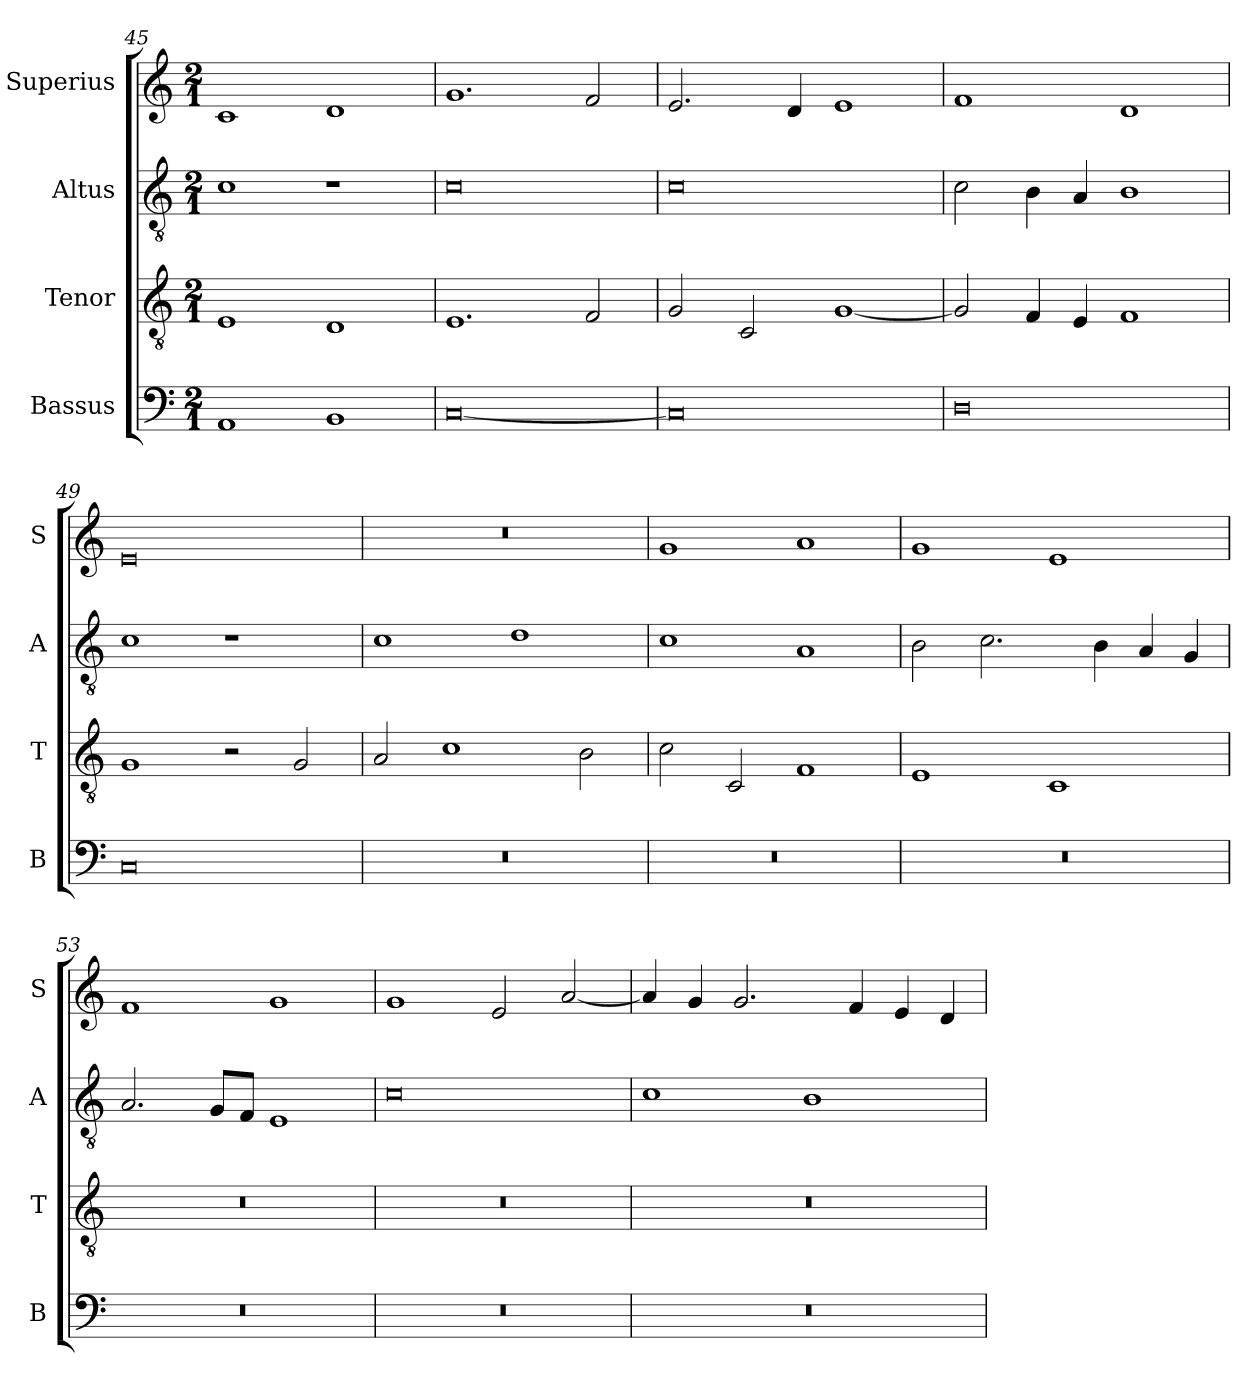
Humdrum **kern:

**kern	**kern	**kern	**kern
*part4	*part3	*part2	*part1
*staff4	*staff3	*staff2	*staff1
*I"Bassus	*I"Tenor	*I"Altus	*I"Superius
*I'B	*I'T	*I'A	*I'S
*clefF4	*clefGv2	*clefGv2	*clefG2
*k[]	*k[]	*k[]	*k[]
*M2/1	*M2/1	*M2/1	*M2/1
=45	=45	=45	=45
1AA	1E	1c	1c
1BB	1D	1r	1d
=46	=46	=46	=46
[0C	1.E	0c	1.g
.	2F/	.	2f/
=47	=47	=47	=47
0C]	2G/	0c	2.e/
.	2C/	.	.
.	.	.	4d/
.	[1G	.	1e
=48	=48	=48	=48
0D	2G/]	2c\	1f
.	4F/	4B\	.
.	4E/	4A/	.
.	1F	1B	1d
=49	=49	=49	=49
0C	1G	1c	0e
.	2r	1r	.
.	2G/	.	.
=50	=50	=50	=50
0r	2A/	1c	0r
.	1c	.	.
.	.	1d	.
.	2B\	.	.
=51	=51	=51	=51
0r	2c\	1c	1g
.	2C/	.	.
.	1F	1A	1a
=52	=52	=52	=52
0r	1E	2B\	1g
.	.	2.c\	.
.	1C	.	1e
.	.	4B\	.
.	.	4A/	.
.	.	4G/	.
=53	=53	=53	=53
0r	0r	2.A/	1f
.	.	8G/L	.
.	.	8F/J	.
.	.	1E	1g
=54	=54	=54	=54
0r	0r	0c	1g
.	.	.	2e/
.	.	.	[2a/
=55	=55	=55	=55
0r	0r	1c	4a/]
.	.	.	4g/
.	.	.	2.g/
.	.	1B	.
.	.	.	4f/
.	.	.	4e/
.	.	.	4d/
=	=	=	=
*-	*-	*-	*-
